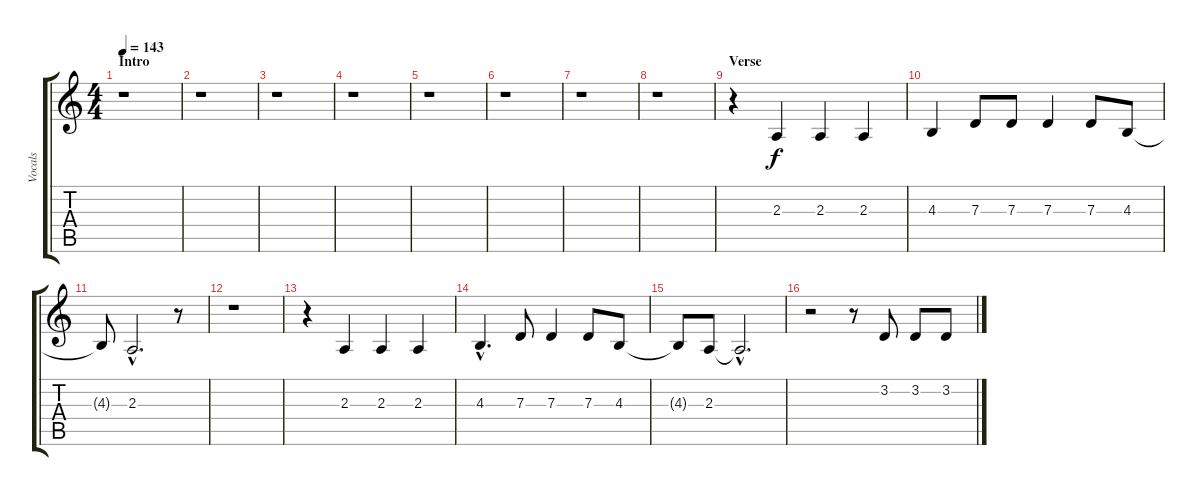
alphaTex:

\track ("Vocals" "Vocals") {instrument baritonesax}
\staff {score tabs}
\tuning (E4 B3 G3 D3 A2 E2) {hide}
\ts (4 4)
\section ("" "Intro")
\tempo 143
\clef g2
\ks c
r.1{dy f instrument baritonesax} |
r.1 |
r.1 |
r.1 |
r.1 |
r.1 |
r.1 |
r.1 |
\section ("" "Verse")
r.4 2.3.4 2.3.4 2.3.4 |
4.3.4 7.3.8 7.3.8 7.3.4 7.3.8 4.3.8 |
4.3{t}.8 2.3{hac}.2{d} r.8 |
r.1 |
r.4 2.3.4 2.3.4 2.3.4 |
4.3{hac}.4{d} 7.3.8 7.3.4 7.3.8 4.3.8 |
4.3{t}.8 2.3.8 2.3{hac t}.2{d} |
r.2 r.8 3.2.8 3.2.8 3.2.8
